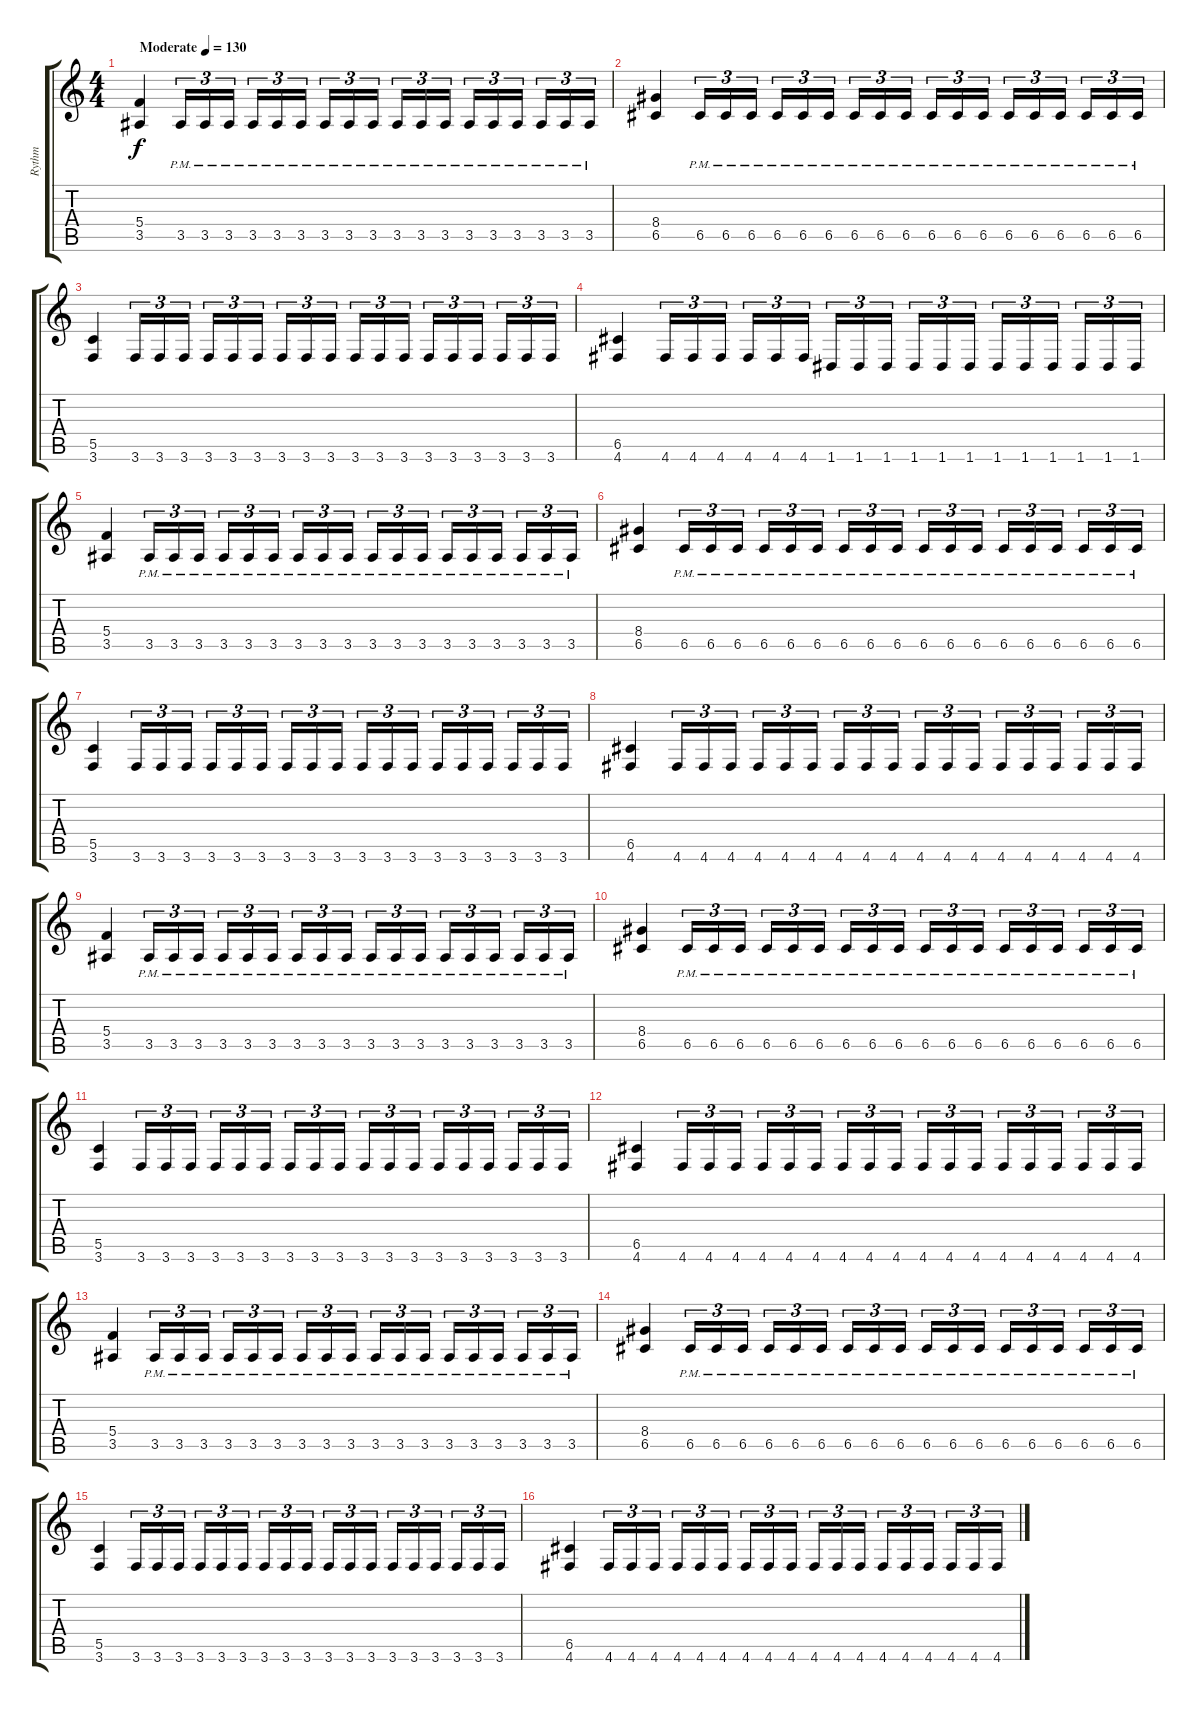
\track ("Rythm" "Rythm") {instrument distortionguitar}
\staff {score tabs}
\tuning (D4 A3 F3 C3 G2 D2) {hide}
\ts (4 4)
\tempo (130 "Moderate")
\tempo 140
\tempo (130 "Moderate")
\clef g2
\ks c
(5.4 3.5).4{dy f instrument distortionguitar} 3.5{pm}.16{tu (3 2)} 3.5{pm}.16{tu (3 2)} 3.5{pm}.16{tu (3 2) beam splitsecondary} 3.5{pm}.16{tu (3 2)} 3.5{pm}.16{tu (3 2)} 3.5{pm}.16{tu (3 2)} 3.5{pm}.16{tu (3 2)} 3.5{pm}.16{tu (3 2)} 3.5{pm}.16{tu (3 2) beam splitsecondary} 3.5{pm}.16{tu (3 2)} 3.5{pm}.16{tu (3 2)} 3.5{pm}.16{tu (3 2)} 3.5{pm}.16{tu (3 2)} 3.5{pm}.16{tu (3 2)} 3.5{pm}.16{tu (3 2) beam splitsecondary} 3.5{pm}.16{tu (3 2)} 3.5{pm}.16{tu (3 2)} 3.5{pm}.16{tu (3 2)} |
(8.4 6.5).4 6.5{pm}.16{tu (3 2)} 6.5{pm}.16{tu (3 2)} 6.5{pm}.16{tu (3 2) beam splitsecondary} 6.5{pm}.16{tu (3 2)} 6.5{pm}.16{tu (3 2)} 6.5{pm}.16{tu (3 2)} 6.5{pm}.16{tu (3 2)} 6.5{pm}.16{tu (3 2)} 6.5{pm}.16{tu (3 2) beam splitsecondary} 6.5{pm}.16{tu (3 2)} 6.5{pm}.16{tu (3 2)} 6.5{pm}.16{tu (3 2)} 6.5{pm}.16{tu (3 2)} 6.5{pm}.16{tu (3 2)} 6.5{pm}.16{tu (3 2) beam splitsecondary} 6.5{pm}.16{tu (3 2)} 6.5{pm}.16{tu (3 2)} 6.5{pm}.16{tu (3 2)} |
(5.5 3.6).4 3.6.16{tu (3 2)} 3.6.16{tu (3 2)} 3.6.16{tu (3 2) beam splitsecondary} 3.6.16{tu (3 2)} 3.6.16{tu (3 2)} 3.6.16{tu (3 2)} 3.6.16{tu (3 2)} 3.6.16{tu (3 2)} 3.6.16{tu (3 2) beam splitsecondary} 3.6.16{tu (3 2)} 3.6.16{tu (3 2)} 3.6.16{tu (3 2)} 3.6.16{tu (3 2)} 3.6.16{tu (3 2)} 3.6.16{tu (3 2) beam splitsecondary} 3.6.16{tu (3 2)} 3.6.16{tu (3 2)} 3.6.16{tu (3 2)} |
(6.5 4.6).4 4.6.16{tu (3 2)} 4.6.16{tu (3 2)} 4.6.16{tu (3 2) beam splitsecondary} 4.6.16{tu (3 2)} 4.6.16{tu (3 2)} 4.6.16{tu (3 2)} 1.6.16{tu (3 2)} 1.6.16{tu (3 2)} 1.6.16{tu (3 2) beam splitsecondary} 1.6.16{tu (3 2)} 1.6.16{tu (3 2)} 1.6.16{tu (3 2)} 1.6.16{tu (3 2)} 1.6.16{tu (3 2)} 1.6.16{tu (3 2) beam splitsecondary} 1.6.16{tu (3 2)} 1.6.16{tu (3 2)} 1.6.16{tu (3 2)} |
(5.4 3.5).4 3.5{pm}.16{tu (3 2)} 3.5{pm}.16{tu (3 2)} 3.5{pm}.16{tu (3 2) beam splitsecondary} 3.5{pm}.16{tu (3 2)} 3.5{pm}.16{tu (3 2)} 3.5{pm}.16{tu (3 2)} 3.5{pm}.16{tu (3 2)} 3.5{pm}.16{tu (3 2)} 3.5{pm}.16{tu (3 2) beam splitsecondary} 3.5{pm}.16{tu (3 2)} 3.5{pm}.16{tu (3 2)} 3.5{pm}.16{tu (3 2)} 3.5{pm}.16{tu (3 2)} 3.5{pm}.16{tu (3 2)} 3.5{pm}.16{tu (3 2) beam splitsecondary} 3.5{pm}.16{tu (3 2)} 3.5{pm}.16{tu (3 2)} 3.5{pm}.16{tu (3 2)} |
(8.4 6.5).4 6.5{pm}.16{tu (3 2)} 6.5{pm}.16{tu (3 2)} 6.5{pm}.16{tu (3 2) beam splitsecondary} 6.5{pm}.16{tu (3 2)} 6.5{pm}.16{tu (3 2)} 6.5{pm}.16{tu (3 2)} 6.5{pm}.16{tu (3 2)} 6.5{pm}.16{tu (3 2)} 6.5{pm}.16{tu (3 2) beam splitsecondary} 6.5{pm}.16{tu (3 2)} 6.5{pm}.16{tu (3 2)} 6.5{pm}.16{tu (3 2)} 6.5{pm}.16{tu (3 2)} 6.5{pm}.16{tu (3 2)} 6.5{pm}.16{tu (3 2) beam splitsecondary} 6.5{pm}.16{tu (3 2)} 6.5{pm}.16{tu (3 2)} 6.5{pm}.16{tu (3 2)} |
(5.5 3.6).4 3.6.16{tu (3 2)} 3.6.16{tu (3 2)} 3.6.16{tu (3 2) beam splitsecondary} 3.6.16{tu (3 2)} 3.6.16{tu (3 2)} 3.6.16{tu (3 2)} 3.6.16{tu (3 2)} 3.6.16{tu (3 2)} 3.6.16{tu (3 2) beam splitsecondary} 3.6.16{tu (3 2)} 3.6.16{tu (3 2)} 3.6.16{tu (3 2)} 3.6.16{tu (3 2)} 3.6.16{tu (3 2)} 3.6.16{tu (3 2) beam splitsecondary} 3.6.16{tu (3 2)} 3.6.16{tu (3 2)} 3.6.16{tu (3 2)} |
(6.5 4.6).4 4.6.16{tu (3 2)} 4.6.16{tu (3 2)} 4.6.16{tu (3 2) beam splitsecondary} 4.6.16{tu (3 2)} 4.6.16{tu (3 2)} 4.6.16{tu (3 2)} 4.6.16{tu (3 2)} 4.6.16{tu (3 2)} 4.6.16{tu (3 2) beam splitsecondary} 4.6.16{tu (3 2)} 4.6.16{tu (3 2)} 4.6.16{tu (3 2)} 4.6.16{tu (3 2)} 4.6.16{tu (3 2)} 4.6.16{tu (3 2) beam splitsecondary} 4.6.16{tu (3 2)} 4.6.16{tu (3 2)} 4.6.16{tu (3 2)} |
(5.4 3.5).4 3.5{pm}.16{tu (3 2)} 3.5{pm}.16{tu (3 2)} 3.5{pm}.16{tu (3 2) beam splitsecondary} 3.5{pm}.16{tu (3 2)} 3.5{pm}.16{tu (3 2)} 3.5{pm}.16{tu (3 2)} 3.5{pm}.16{tu (3 2)} 3.5{pm}.16{tu (3 2)} 3.5{pm}.16{tu (3 2) beam splitsecondary} 3.5{pm}.16{tu (3 2)} 3.5{pm}.16{tu (3 2)} 3.5{pm}.16{tu (3 2)} 3.5{pm}.16{tu (3 2)} 3.5{pm}.16{tu (3 2)} 3.5{pm}.16{tu (3 2) beam splitsecondary} 3.5{pm}.16{tu (3 2)} 3.5{pm}.16{tu (3 2)} 3.5{pm}.16{tu (3 2)} |
(8.4 6.5).4 6.5{pm}.16{tu (3 2)} 6.5{pm}.16{tu (3 2)} 6.5{pm}.16{tu (3 2) beam splitsecondary} 6.5{pm}.16{tu (3 2)} 6.5{pm}.16{tu (3 2)} 6.5{pm}.16{tu (3 2)} 6.5{pm}.16{tu (3 2)} 6.5{pm}.16{tu (3 2)} 6.5{pm}.16{tu (3 2) beam splitsecondary} 6.5{pm}.16{tu (3 2)} 6.5{pm}.16{tu (3 2)} 6.5{pm}.16{tu (3 2)} 6.5{pm}.16{tu (3 2)} 6.5{pm}.16{tu (3 2)} 6.5{pm}.16{tu (3 2) beam splitsecondary} 6.5{pm}.16{tu (3 2)} 6.5{pm}.16{tu (3 2)} 6.5{pm}.16{tu (3 2)} |
(5.5 3.6).4 3.6.16{tu (3 2)} 3.6.16{tu (3 2)} 3.6.16{tu (3 2) beam splitsecondary} 3.6.16{tu (3 2)} 3.6.16{tu (3 2)} 3.6.16{tu (3 2)} 3.6.16{tu (3 2)} 3.6.16{tu (3 2)} 3.6.16{tu (3 2) beam splitsecondary} 3.6.16{tu (3 2)} 3.6.16{tu (3 2)} 3.6.16{tu (3 2)} 3.6.16{tu (3 2)} 3.6.16{tu (3 2)} 3.6.16{tu (3 2) beam splitsecondary} 3.6.16{tu (3 2)} 3.6.16{tu (3 2)} 3.6.16{tu (3 2)} |
(6.5 4.6).4 4.6.16{tu (3 2)} 4.6.16{tu (3 2)} 4.6.16{tu (3 2) beam splitsecondary} 4.6.16{tu (3 2)} 4.6.16{tu (3 2)} 4.6.16{tu (3 2)} 4.6.16{tu (3 2)} 4.6.16{tu (3 2)} 4.6.16{tu (3 2) beam splitsecondary} 4.6.16{tu (3 2)} 4.6.16{tu (3 2)} 4.6.16{tu (3 2)} 4.6.16{tu (3 2)} 4.6.16{tu (3 2)} 4.6.16{tu (3 2) beam splitsecondary} 4.6.16{tu (3 2)} 4.6.16{tu (3 2)} 4.6.16{tu (3 2)} |
(5.4 3.5).4 3.5{pm}.16{tu (3 2)} 3.5{pm}.16{tu (3 2)} 3.5{pm}.16{tu (3 2) beam splitsecondary} 3.5{pm}.16{tu (3 2)} 3.5{pm}.16{tu (3 2)} 3.5{pm}.16{tu (3 2)} 3.5{pm}.16{tu (3 2)} 3.5{pm}.16{tu (3 2)} 3.5{pm}.16{tu (3 2) beam splitsecondary} 3.5{pm}.16{tu (3 2)} 3.5{pm}.16{tu (3 2)} 3.5{pm}.16{tu (3 2)} 3.5{pm}.16{tu (3 2)} 3.5{pm}.16{tu (3 2)} 3.5{pm}.16{tu (3 2) beam splitsecondary} 3.5{pm}.16{tu (3 2)} 3.5{pm}.16{tu (3 2)} 3.5{pm}.16{tu (3 2)} |
(8.4 6.5).4 6.5{pm}.16{tu (3 2)} 6.5{pm}.16{tu (3 2)} 6.5{pm}.16{tu (3 2) beam splitsecondary} 6.5{pm}.16{tu (3 2)} 6.5{pm}.16{tu (3 2)} 6.5{pm}.16{tu (3 2)} 6.5{pm}.16{tu (3 2)} 6.5{pm}.16{tu (3 2)} 6.5{pm}.16{tu (3 2) beam splitsecondary} 6.5{pm}.16{tu (3 2)} 6.5{pm}.16{tu (3 2)} 6.5{pm}.16{tu (3 2)} 6.5{pm}.16{tu (3 2)} 6.5{pm}.16{tu (3 2)} 6.5{pm}.16{tu (3 2) beam splitsecondary} 6.5{pm}.16{tu (3 2)} 6.5{pm}.16{tu (3 2)} 6.5{pm}.16{tu (3 2)} |
(5.5 3.6).4 3.6.16{tu (3 2)} 3.6.16{tu (3 2)} 3.6.16{tu (3 2) beam splitsecondary} 3.6.16{tu (3 2)} 3.6.16{tu (3 2)} 3.6.16{tu (3 2)} 3.6.16{tu (3 2)} 3.6.16{tu (3 2)} 3.6.16{tu (3 2) beam splitsecondary} 3.6.16{tu (3 2)} 3.6.16{tu (3 2)} 3.6.16{tu (3 2)} 3.6.16{tu (3 2)} 3.6.16{tu (3 2)} 3.6.16{tu (3 2) beam splitsecondary} 3.6.16{tu (3 2)} 3.6.16{tu (3 2)} 3.6.16{tu (3 2)} |
(6.5 4.6).4 4.6.16{tu (3 2)} 4.6.16{tu (3 2)} 4.6.16{tu (3 2) beam splitsecondary} 4.6.16{tu (3 2)} 4.6.16{tu (3 2)} 4.6.16{tu (3 2)} 4.6.16{tu (3 2)} 4.6.16{tu (3 2)} 4.6.16{tu (3 2) beam splitsecondary} 4.6.16{tu (3 2)} 4.6.16{tu (3 2)} 4.6.16{tu (3 2)} 4.6.16{tu (3 2)} 4.6.16{tu (3 2)} 4.6.16{tu (3 2) beam splitsecondary} 4.6.16{tu (3 2)} 4.6.16{tu (3 2)} 4.6.16{tu (3 2)}
